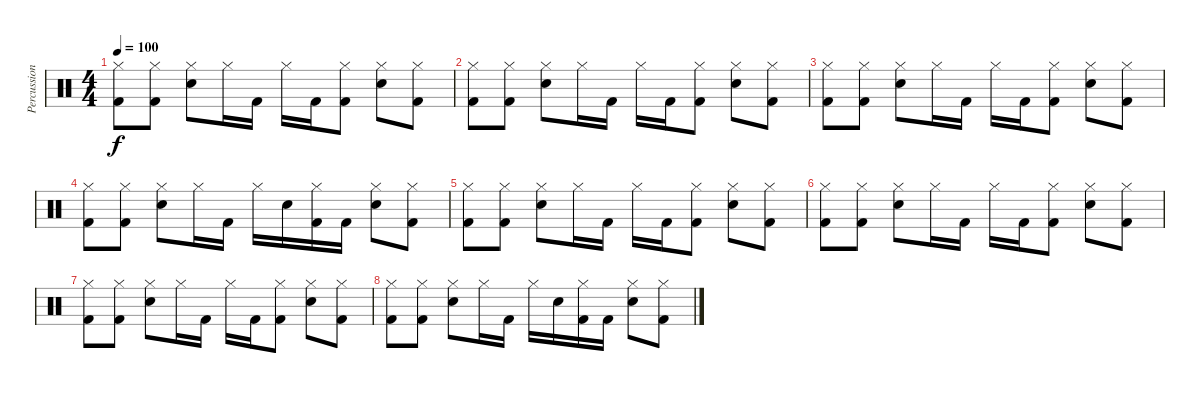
\track ("Percussion" "Percussion") {instrument percussion}
\staff {score}
\articulation defaults
\ts (4 4)
\tempo 100
\clef neutral
\ks c
("Hi-Hat (closed)" "Kick (hit) 2").8{dy f} ("Hi-Hat (closed)" "Kick (hit) 2").8 ("Hi-Hat (closed)" "Electric Snare (hit)").8 "Hi-Hat (closed)".16 "Kick (hit) 2".16 "Hi-Hat (closed)".16 "Kick (hit) 2".16 ("Hi-Hat (closed)" "Kick (hit) 2").8 ("Hi-Hat (closed)" "Electric Snare (hit)").8 ("Hi-Hat (closed)" "Kick (hit) 2").8 |
("Hi-Hat (closed)" "Kick (hit) 2").8 ("Hi-Hat (closed)" "Kick (hit) 2").8 ("Hi-Hat (closed)" "Electric Snare (hit)").8 "Hi-Hat (closed)".16 "Kick (hit) 2".16 "Hi-Hat (closed)".16 "Kick (hit) 2".16 ("Hi-Hat (closed)" "Kick (hit) 2").8 ("Hi-Hat (closed)" "Electric Snare (hit)").8 ("Hi-Hat (closed)" "Kick (hit) 2").8 |
("Hi-Hat (closed)" "Kick (hit) 2").8{volume 4} ("Hi-Hat (closed)" "Kick (hit) 2").8 ("Hi-Hat (closed)" "Electric Snare (hit)").8 "Hi-Hat (closed)".16 "Kick (hit) 2".16 "Hi-Hat (closed)".16 "Kick (hit) 2".16 ("Hi-Hat (closed)" "Kick (hit) 2").8 ("Hi-Hat (closed)" "Electric Snare (hit)").8 ("Hi-Hat (closed)" "Kick (hit) 2").8 |
("Hi-Hat (closed)" "Kick (hit) 2").8 ("Hi-Hat (closed)" "Kick (hit) 2").8 ("Hi-Hat (closed)" "Electric Snare (hit)").8 "Hi-Hat (closed)".16 "Kick (hit) 2".16 "Hi-Hat (closed)".16 "Electric Snare (hit)".16 ("Hi-Hat (closed)" "Kick (hit) 2").16 "Kick (hit) 2".16 ("Hi-Hat (closed)" "Electric Snare (hit)").8 ("Hi-Hat (closed)" "Kick (hit) 2").8 |
("Hi-Hat (closed)" "Kick (hit) 2").8 ("Hi-Hat (closed)" "Kick (hit) 2").8 ("Hi-Hat (closed)" "Electric Snare (hit)").8 "Hi-Hat (closed)".16 "Kick (hit) 2".16 "Hi-Hat (closed)".16 "Kick (hit) 2".16 ("Hi-Hat (closed)" "Kick (hit) 2").8 ("Hi-Hat (closed)" "Electric Snare (hit)").8 ("Hi-Hat (closed)" "Kick (hit) 2").8 |
("Hi-Hat (closed)" "Kick (hit) 2").8 ("Hi-Hat (closed)" "Kick (hit) 2").8 ("Hi-Hat (closed)" "Electric Snare (hit)").8 "Hi-Hat (closed)".16 "Kick (hit) 2".16 "Hi-Hat (closed)".16 "Kick (hit) 2".16 ("Hi-Hat (closed)" "Kick (hit) 2").8 ("Hi-Hat (closed)" "Electric Snare (hit)").8 ("Hi-Hat (closed)" "Kick (hit) 2").8 |
("Hi-Hat (closed)" "Kick (hit) 2").8{volume 0} ("Hi-Hat (closed)" "Kick (hit) 2").8 ("Hi-Hat (closed)" "Electric Snare (hit)").8 "Hi-Hat (closed)".16 "Kick (hit) 2".16 "Hi-Hat (closed)".16 "Kick (hit) 2".16 ("Hi-Hat (closed)" "Kick (hit) 2").8 ("Hi-Hat (closed)" "Electric Snare (hit)").8 ("Hi-Hat (closed)" "Kick (hit) 2").8 |
("Hi-Hat (closed)" "Kick (hit) 2").8 ("Hi-Hat (closed)" "Kick (hit) 2").8 ("Hi-Hat (closed)" "Electric Snare (hit)").8 "Hi-Hat (closed)".16 "Kick (hit) 2".16 "Hi-Hat (closed)".16 "Electric Snare (hit)".16 ("Hi-Hat (closed)" "Kick (hit) 2").16 "Kick (hit) 2".16 ("Hi-Hat (closed)" "Electric Snare (hit)").8 ("Hi-Hat (closed)" "Kick (hit) 2").8
